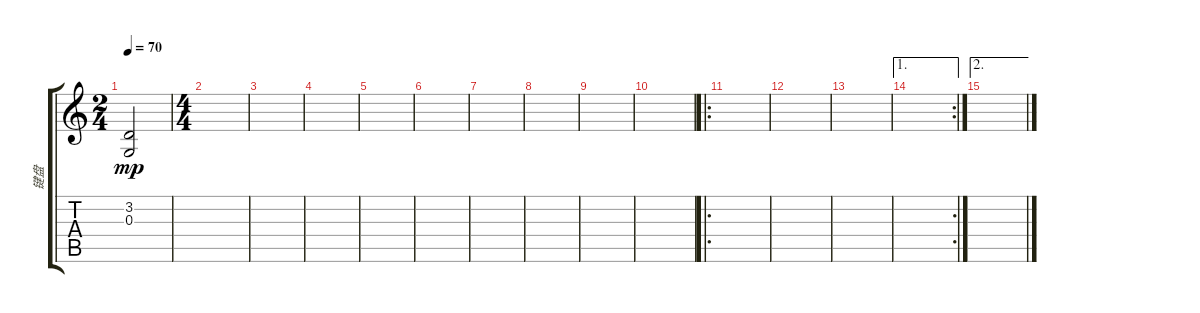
\track ("键盘" "键盘") {instrument brightacousticpiano}
\staff {score tabs}
\tuning (E4 B3 G3 D3 A2 E2) {hide}
\ts (2 4)
\tempo 70
\clef g2
\ks c
(3.2 0.3).2{dy mp} |
\ts (4 4)
|
|
|
|
|
|
|
|
|
\ro
|
|
|
\ae 1
\rc 2
|
\ae 2
